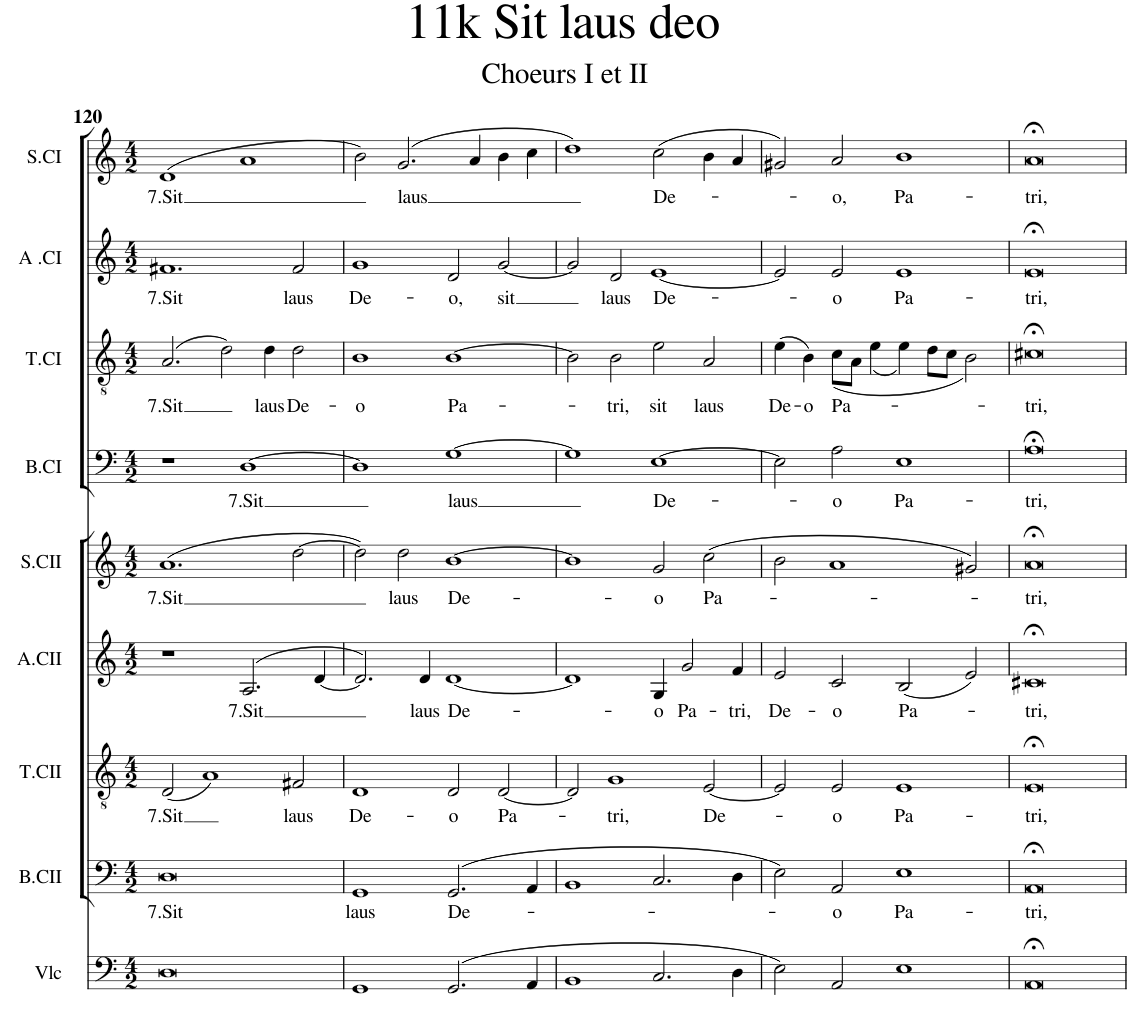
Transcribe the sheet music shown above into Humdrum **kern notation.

**kern	**kern	**text	**kern	**text	**kern	**text	**kern	**text	**kern	**text	**kern	**text	**kern	**text	**kern	**text
*part9	*part8	*part8	*part7	*part7	*part6	*part6	*part5	*part5	*part4	*part4	*part3	*part3	*part2	*part2	*part1	*part1
*staff9	*staff8	*staff8	*staff7	*staff7	*staff6	*staff6	*staff5	*staff5	*staff4	*staff4	*staff3	*staff3	*staff2	*staff2	*staff1	*staff1
*I"Violoncelle	*I"Basse CII	*	*I"Ténor CII	*	*I"Alto CII	*	*I"Soprano CII	*	*I"Basse CI	*	*I"Tenor CI	*	*I"Alto CI	*	*I"Soprano CI	*
*I'Vlc	*I'B.CII	*	*I'T.CII	*	*I'A.CII	*	*I'S.CII	*	*I'B.CI	*	*I'T.CI	*	*I'A .CI	*	*I'S.CI	*
!!LO:PB:g=z
*clefF4	*clefF4	*	*clefGv2	*	*clefG2	*	*clefG2	*	*clefF4	*	*clefGv2	*	*clefG2	*	*clefG2	*
*k[]	*k[]	*	*k[]	*	*k[]	*	*k[]	*	*k[]	*	*k[]	*	*k[]	*	*k[]	*
*M4/2	*M4/2	*	*M4/2	*	*M4/2	*	*M4/2	*	*M4/2	*	*M4/2	*	*M4/2	*	*M4/2	*
=120	=120	=120	=120	=120	=120	=120	=120	=120	=120	=120	=120	=120	=120	=120	=120	=120
!	!	!LO:LY:b	!	!LO:LY:b	!	!	!	!LO:LY:b	!	!	!	!LO:LY:b	!	!LO:LY:b	!	!LO:LY:b
0D	0D	7.Sit	(2D/	7.Sit	1r	.	(1.a	7.Sit	1r	.	(2.A/	7.Sit	1.f#X	7.Sit	(1d	-7.Sit
.	.	.	1A)	.	.	.	.	.	.	.	.	.	.	.	.	.
.	.	.	.	.	.	.	.	.	.	.	2d\)	.	.	.	.	.
!	!	!	!	!	!	!LO:LY:b	!	!	!	!LO:LY:b	!	!	!	!	!	!
.	.	.	.	.	(>2.A/	7.Sit	.	.	[1D	7.Sit	.	.	.	.	1a	.
!	!	!	!	!	!	!	!	!	!	!	!	!LO:LY:b	!	!	!	!
.	.	.	.	.	.	.	.	.	.	.	4d\	laus	.	.	.	.
!	!	!	!	!LO:LY:b	!	!	!	!	!	!	!	!LO:LY:b	!	!LO:LY:b	!	!
.	.	.	2F#X/	laus	.	.	[2dd\	.	.	.	2d\	De-	2f#/	laus	.	.
.	.	.	.	.	[4d/	.	.	.	.	.	.	.	.	.	.	.
=121	=121	=121	=121	=121	=121	=121	=121	=121	=121	=121	=121	=121	=121	=121	=121	=121
!	!	!LO:LY:b	!	!LO:LY:b	!	!	!	!	!	!	!	!LO:LY:b	!	!LO:LY:b	!	!
1GG	1GG	laus	1D	De-	2.d/])	.	2dd\])	.	1D]	.	1B	-o	1g	De-	2b\)	.
!	!	!	!	!	!	!	!	!LO:LY:b	!	!	!	!	!	!	!	!LO:LY:b
.	.	.	.	.	.	.	2dd\	laus	.	.	.	.	.	.	(2.g/	laus
!	!	!	!	!	!	!LO:LY:b	!	!	!	!	!	!	!	!	!	!
.	.	.	.	.	4d/	laus	.	.	.	.	.	.	.	.	.	.
!	!	!LO:LY:b	!	!LO:LY:b	!	!LO:LY:b	!	!LO:LY:b	!	!LO:LY:b	!	!LO:LY:b	!	!LO:LY:b	!	!
(2.GG/	(2.GG/	De-	2D/	-o	[1d	De-	[1b	De-	[1G	laus	[1B	Pa-	2d/	-o,	.	.
.	.	.	.	.	.	.	.	.	.	.	.	.	.	.	4a/	.
!	!	!	!	!LO:LY:b	!	!	!	!	!	!	!	!	!	!LO:LY:b	!	!
.	.	.	[2D/	Pa-	.	.	.	.	.	.	.	.	[2g/	sit	4b\	.
4AA/	4AA/	.	.	.	.	.	.	.	.	.	.	.	.	.	4cc\	.
=122	=122	=122	=122	=122	=122	=122	=122	=122	=122	=122	=122	=122	=122	=122	=122	=122
1BB	1BB	.	2D/]	.	1d]	.	1b]	.	1G]	.	2B\]	.	2g/]	.	1dd)	.
!	!	!	!	!LO:LY:b	!	!	!	!	!	!	!	!LO:LY:b	!	!LO:LY:b	!	!
.	.	.	1G	-tri,	.	.	.	.	.	.	2B\	-tri,	2d/	laus	.	.
!	!	!	!	!	!	!LO:LY:b	!	!LO:LY:b	!	!LO:LY:b	!	!LO:LY:b	!	!LO:LY:b	!	!LO:LY:b
2.C/	2.C/	.	.	.	4G/	-o	2g/	-o	[1E	De-	2e\	sit	[1e	De-	(2cc\	De-
!	!	!	!	!	!	!LO:LY:b	!	!	!	!	!	!	!	!	!	!
.	.	.	.	.	2g/	Pa-	.	.	.	.	.	.	.	.	.	.
!	!	!	!	!LO:LY:b	!	!	!	!LO:LY:b	!	!	!	!LO:LY:b	!	!	!	!
.	.	.	[2E/	De-	.	.	(2cc\	Pa-	.	.	2A/	laus	.	.	4b\	.
!	!	!	!	!	!	!LO:LY:b	!	!	!	!	!	!	!	!	!	!
4D\	4D\	.	.	.	4f/	-tri,	.	.	.	.	.	.	.	.	4a/	.
=123	=123	=123	=123	=123	=123	=123	=123	=123	=123	=123	=123	=123	=123	=123	=123	=123
!	!	!	!	!	!	!LO:LY:b	!	!	!	!	!	!LO:LY:b	!	!	!	!
2E\)	2E\)	.	2E/]	.	2e/	De-	2b\	.	2E\]	.	(4e\	De-	2e/]	.	2g#X/)	.
!	!	!	!	!	!	!	!	!	!	!	!	!LO:LY:b	!	!	!	!
.	.	.	.	.	.	.	.	.	.	.	4B\)	-o	.	.	.	.
!	!	!LO:LY:b	!	!LO:LY:b	!	!LO:LY:b	!	!	!	!LO:LY:b	!	!LO:LY:b	!	!LO:LY:b	!	!LO:LY:b
2AA/	2AA/	-o	2E/	-o	2c/	-o	1a	.	2A\	-o	(<8c\L	Pa-	2e/	-o	2a/	-o,
.	.	.	.	.	.	.	.	.	.	.	8A\J	.	.	.	.	.
.	.	.	.	.	.	.	.	.	.	.	(<4e\	.	.	.	.	.
!	!	!LO:LY:b	!	!LO:LY:b	!	!LO:LY:b	!	!	!	!LO:LY:b	!	!	!	!LO:LY:b	!	!LO:LY:b
1E	1E	Pa-	1E	Pa-	(2B/	Pa-	.	.	1E	Pa-	4e\)	.	1e	Pa-	1b	Pa-
.	.	.	.	.	.	.	.	.	.	.	8d\L	.	.	.	.	.
.	.	.	.	.	.	.	.	.	.	.	8c\J	.	.	.	.	.
.	.	.	.	.	2e/)	.	2g#X/)	.	.	.	2B\)	.	.	.	.	.
=124	=124	=124	=124	=124	=124	=124	=124	=124	=124	=124	=124	=124	=124	=124	=124	=124
!	!	!LO:LY:b	!	!LO:LY:b	!	!LO:LY:b	!	!LO:LY:b	!	!LO:LY:b	!	!LO:LY:b	!	!LO:LY:b	!	!LO:LY:b
0AA;<	0AA;<	-tri,	0E;<	-tri,	0c#X;<	-tri,	0a;<	-tri,	0A;<	-tri,	0c#X;<	-tri,	0e;<	-tri,	0a;<	-tri,
=	=	=	=	=	=	=	=	=	=	=	=	=	=	=	=	=
*-	*-	*-	*-	*-	*-	*-	*-	*-	*-	*-	*-	*-	*-	*-	*-	*-
